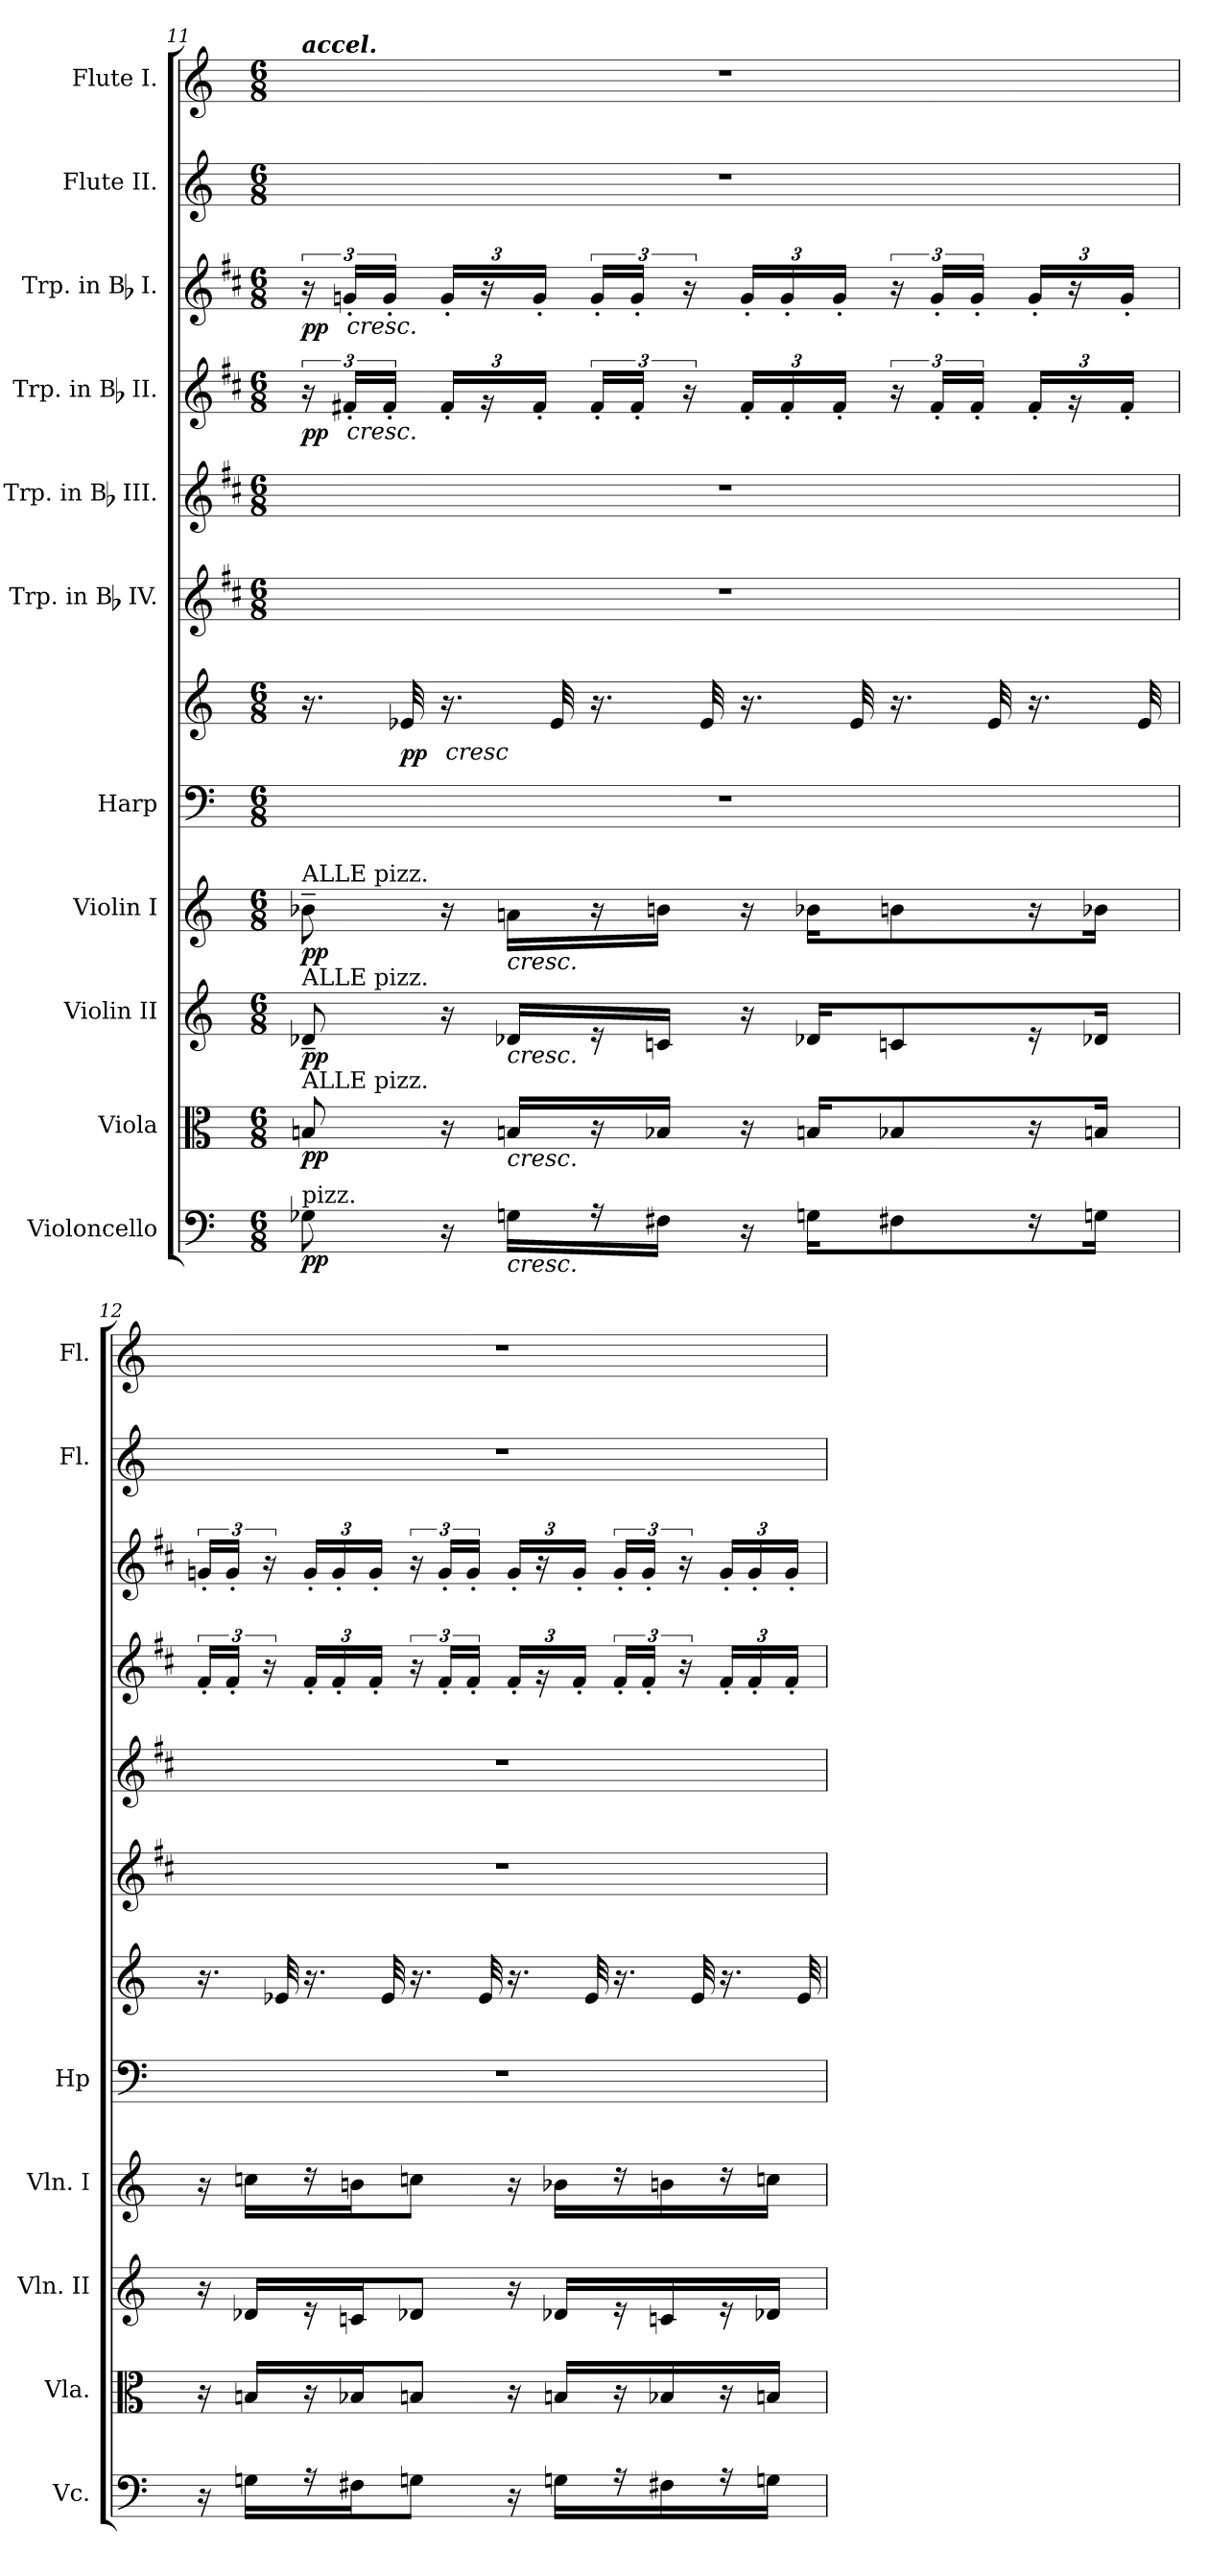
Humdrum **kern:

**kern	**dynam	**kern	**dynam	**kern	**dynam	**kern	**dynam	**kern	**kern	**dynam	**kern	**kern	**kern	**dynam	**kern	**dynam	**kern	**kern
*part11	*part11	*part10	*part10	*part9	*part9	*part8	*part8	*part7	*part7	*part7	*part6	*part5	*part4	*part4	*part3	*part3	*part2	*part1
*staff12	*staff12	*staff11	*staff11	*staff10	*staff10	*staff9	*staff9	*staff8	*staff7	*staff7/8	*staff6	*staff5	*staff4	*staff4	*staff3	*staff3	*staff2	*staff1
*I"Violoncello	*	*I"Viola	*	*I"Violin II	*	*I"Violin I	*	*I"Harp	*	*	*I"Trp. in Bb IV.	*I"Trp. in Bb III.	*I"Trp. in Bb II.	*	*I"Trp. in Bb I.	*	*I"Flute II.	*I"Flute I.
*I'Vc.	*	*I'Vla.	*	*I'Vln. II	*	*I'Vln. I	*	*I'Hp	*	*	*	*	*	*	*	*	*I'Fl.	*I'Fl.
*clefF4	*	*clefC3	*	*clefG2	*	*clefG2	*	*clefF4	*clefG2	*	*clefG2	*clefG2	*clefG2	*	*clefG2	*	*clefG2	*clefG2
*	*	*	*	*	*	*	*	*	*	*	*ITrd1c2	*ITrd1c2	*ITrd1c2	*	*ITrd1c2	*	*	*
*k[]	*	*k[]	*	*k[]	*	*k[]	*	*k[]	*k[]	*	*k[]	*k[]	*k[]	*	*k[]	*	*k[]	*k[]
*C:	*	*C:	*	*C:	*	*C:	*	*C:	*C:	*	*C:	*C:	*C:	*	*C:	*	*C:	*C:
*M6/8	*	*M6/8	*	*M6/8	*	*M6/8	*	*M6/8	*M6/8	*	*M6/8	*M6/8	*M6/8	*	*M6/8	*	*M6/8	*M6/8
=11	=11	=11	=11	=11	=11	=11	=11	=11	=11	=11	=11	=11	=11	=11	=11	=11	=11	=11
!	!	!	!	!	!	!	!	!	!	!	!	!	!	!	!	!	!	!LO:TX:a:Bi:t=accel.
!	!	!	!	!	!	!LO:TX:a:t=ALLE pizz.	!	!	!	!	!	!	!	!	!	!	!	!
!	!	!	!	!LO:TX:a:t=ALLE pizz.	!	!	!	!	!	!	!	!	!	!	!	!	!	!
!	!	!LO:TX:a:t=ALLE pizz.	!	!	!	!	!	!	!	!	!	!	!	!	!	!	!	!
!LO:TX:a:t=pizz.	!	!	!	!	!	!	!	!	!	!	!	!	!	!	!	!	!	!
!	!	!	!	!	!	!	!	!	!	!	!	!	!	!LO:DY:t=%s cresc.	!	!LO:DY:t=%s cresc.	!	!
8G-X"	pp	8Bn"	pp	8d-X~"	pp	8b-X~"	pp	4%3r	16.r	.	4%3r	4%3r	24r	pp	24r	pp	4%3r	4%3r
.	.	.	.	.	.	.	.	.	.	.	.	.	24en'LL	.	24fn'LL	.	.	.
.	.	.	.	.	.	.	.	.	.	.	.	.	24e'JJ	.	24f'JJ	.	.	.
!	!	!	!	!	!	!	!	!	!	!LO:DY:t=%s cresc	!	!	!	!	!	!	!	!
.	.	.	.	.	.	.	.	.	32e-X	pp	.	.	.	.	.	.	.	.
16r	.	16r	.	16r	.	16r	.	.	16.r	.	.	.	24e'LL	.	24f'LL	.	.	.
.	.	.	.	.	.	.	.	.	.	.	.	.	24r	.	24r	.	.	.
!	!	!	!	!	!	!LO:TX:b:i:t=cresc.	!	!	!	!	!	!	!	!	!	!	!	!
!	!	!	!	!LO:TX:b:i:t=cresc.	!	!	!	!	!	!	!	!	!	!	!	!	!	!
!	!	!LO:TX:b:i:t=cresc.	!	!	!	!	!	!	!	!	!	!	!	!	!	!	!	!
!LO:TX:b:i:t=cresc.	!	!	!	!	!	!	!	!	!	!	!	!	!	!	!	!	!	!
16Gn"LL	.	16Bn"LL	.	16d-X"LL	.	16an"\LL	.	.	.	.	.	.	.	.	.	.	.	.
.	.	.	.	.	.	.	.	.	.	.	.	.	24e'JJ	.	24f'JJ	.	.	.
.	.	.	.	.	.	.	.	.	32e-	.	.	.	.	.	.	.	.	.
16r	.	16r	.	16r	.	16r	.	.	16.r	.	.	.	24e'LL	.	24f'LL	.	.	.
.	.	.	.	.	.	.	.	.	.	.	.	.	24e'JJ	.	24f'JJ	.	.	.
16F#X"JJ	.	16B-X"JJ	.	16cn"JJ	.	16bn"JJ	.	.	.	.	.	.	.	.	.	.	.	.
.	.	.	.	.	.	.	.	.	.	.	.	.	24r	.	24r	.	.	.
.	.	.	.	.	.	.	.	.	32e-	.	.	.	.	.	.	.	.	.
16r	.	16r	.	16r	.	16r	.	.	16.r	.	.	.	24e'LL	.	24f'LL	.	.	.
.	.	.	.	.	.	.	.	.	.	.	.	.	24e'	.	24f'	.	.	.
16Gn"KL	.	16Bn"KL	.	16d-X"KL	.	16b-X"KL	.	.	.	.	.	.	.	.	.	.	.	.
.	.	.	.	.	.	.	.	.	.	.	.	.	24e'JJ	.	24f'JJ	.	.	.
.	.	.	.	.	.	.	.	.	32e-	.	.	.	.	.	.	.	.	.
8F#X"	.	8B-X"	.	8cn"	.	8bn"	.	.	16.r	.	.	.	24r	.	24r	.	.	.
.	.	.	.	.	.	.	.	.	.	.	.	.	24e'LL	.	24f'LL	.	.	.
.	.	.	.	.	.	.	.	.	.	.	.	.	24e'JJ	.	24f'JJ	.	.	.
.	.	.	.	.	.	.	.	.	32e-	.	.	.	.	.	.	.	.	.
16r	.	16r	.	16r	.	16r	.	.	16.r	.	.	.	24e'LL	.	24f'LL	.	.	.
.	.	.	.	.	.	.	.	.	.	.	.	.	24r	.	24r	.	.	.
16Gn"Jk	.	16Bn"Jk	.	16d-X"Jk	.	16b-X"Jk	.	.	.	.	.	.	.	.	.	.	.	.
.	.	.	.	.	.	.	.	.	.	.	.	.	24e'JJ	.	24f'JJ	.	.	.
.	.	.	.	.	.	.	.	.	32e-	.	.	.	.	.	.	.	.	.
=12	=12	=12	=12	=12	=12	=12	=12	=12	=12	=12	=12	=12	=12	=12	=12	=12	=12	=12
16r	.	16r	.	16r	.	16r	.	4%3r	16.r	.	4%3r	4%3r	24e'LL	.	24fn'LL	.	4%3r	4%3r
.	.	.	.	.	.	.	.	.	.	.	.	.	24e'JJ	.	24f'JJ	.	.	.
16Gn"LL	.	16Bn"LL	.	16d-X"LL	.	16ccn"LL	.	.	.	.	.	.	.	.	.	.	.	.
.	.	.	.	.	.	.	.	.	.	.	.	.	24r	.	24r	.	.	.
.	.	.	.	.	.	.	.	.	32e-X	.	.	.	.	.	.	.	.	.
16r	.	16r	.	16r	.	16r	.	.	16.r	.	.	.	24e'LL	.	24f'LL	.	.	.
.	.	.	.	.	.	.	.	.	.	.	.	.	24e'	.	24f'	.	.	.
16F#X"J	.	16B-X"J	.	16cn"J	.	16bn"J	.	.	.	.	.	.	.	.	.	.	.	.
.	.	.	.	.	.	.	.	.	.	.	.	.	24e'JJ	.	24f'JJ	.	.	.
.	.	.	.	.	.	.	.	.	32e-	.	.	.	.	.	.	.	.	.
8Gn"J	.	8Bn"J	.	8d-X"J	.	8ccn"J	.	.	16.r	.	.	.	24r	.	24r	.	.	.
.	.	.	.	.	.	.	.	.	.	.	.	.	24e'LL	.	24f'LL	.	.	.
.	.	.	.	.	.	.	.	.	.	.	.	.	24e'JJ	.	24f'JJ	.	.	.
.	.	.	.	.	.	.	.	.	32e-	.	.	.	.	.	.	.	.	.
16r	.	16r	.	16r	.	16r	.	.	16.r	.	.	.	24e'LL	.	24f'LL	.	.	.
.	.	.	.	.	.	.	.	.	.	.	.	.	24r	.	24r	.	.	.
16Gn"LL	.	16Bn"LL	.	16d-X"LL	.	16b-X"LL	.	.	.	.	.	.	.	.	.	.	.	.
.	.	.	.	.	.	.	.	.	.	.	.	.	24e'JJ	.	24f'JJ	.	.	.
.	.	.	.	.	.	.	.	.	32e-	.	.	.	.	.	.	.	.	.
16r	.	16r	.	16r	.	16r	.	.	16.r	.	.	.	24e'LL	.	24f'LL	.	.	.
.	.	.	.	.	.	.	.	.	.	.	.	.	24e'JJ	.	24f'JJ	.	.	.
16F#X"	.	16B-X"	.	16cn"	.	16bn"	.	.	.	.	.	.	.	.	.	.	.	.
.	.	.	.	.	.	.	.	.	.	.	.	.	24r	.	24r	.	.	.
.	.	.	.	.	.	.	.	.	32e-	.	.	.	.	.	.	.	.	.
16r	.	16r	.	16r	.	16r	.	.	16.r	.	.	.	24e'LL	.	24f'LL	.	.	.
.	.	.	.	.	.	.	.	.	.	.	.	.	24e'	.	24f'	.	.	.
16Gn"JJ	.	16Bn"JJ	.	16d-X"JJ	.	16ccn"JJ	.	.	.	.	.	.	.	.	.	.	.	.
.	.	.	.	.	.	.	.	.	.	.	.	.	24e'JJ	.	24f'JJ	.	.	.
.	.	.	.	.	.	.	.	.	32e-	.	.	.	.	.	.	.	.	.
=	=	=	=	=	=	=	=	=	=	=	=	=	=	=	=	=	=	=
*-	*-	*-	*-	*-	*-	*-	*-	*-	*-	*-	*-	*-	*-	*-	*-	*-	*-	*-
